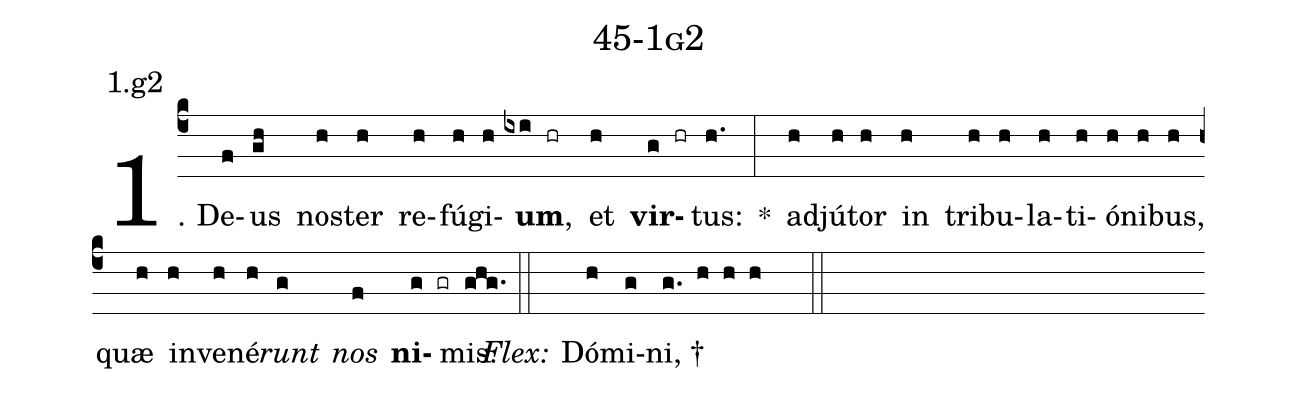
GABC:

name: 45-1g2;
annotation: 1.g2;
%%
(c4)1. De(f)us(gh) nos(h)ter(h) re(h)fú(h)gi(h)<b>um</b>,(ixi hr) et(h) <b>vir</b>(g hr)tus:(h.) *(:) ad(h)jú(h)tor(h) in(h) tri(h)bu(h)la(h)ti(h)ó(h)ni(h)bus,(h) quæ(h) in(h)ve(h)né(h)<i>runt</i>(g) <i>nos</i>(f) <b>ni</b>(g gr)mis.(ghg.) (::)
<i>Flex:</i>()  Dó(h)mi(g)ni, †(g. h h h  ::)
